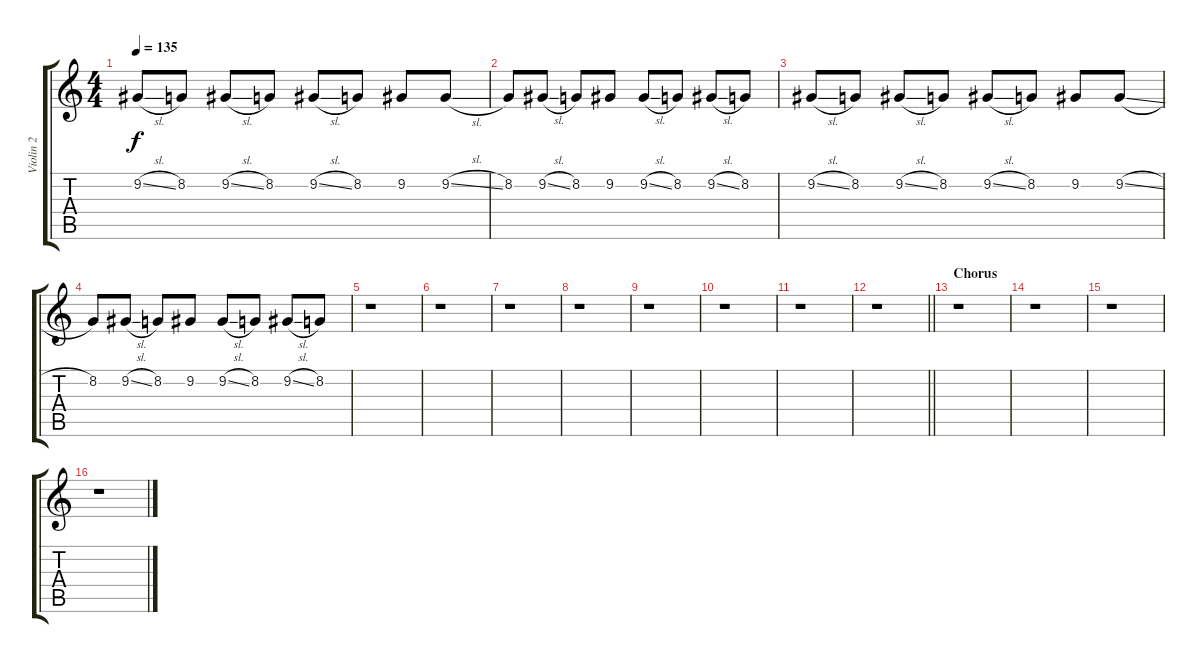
\track ("Violin 2" "Violin 2") {instrument stringensemble1}
\staff {score tabs}
\tuning (E4 B3 G3 D3 A2 E2) {hide}
\ts (4 4)
\tempo 135
\clef g2
\ks c
9.2{sl}.8{dy f} 8.2.8 9.2{sl}.8 8.2.8 9.2{sl}.8 8.2.8 9.2.8 9.2{sl}.8 |
8.2.8 9.2{sl}.8 8.2.8 9.2.8 9.2{sl}.8 8.2.8 9.2{sl}.8 8.2.8 |
9.2{sl}.8 8.2.8 9.2{sl}.8 8.2.8 9.2{sl}.8 8.2.8 9.2.8 9.2{sl}.8 |
8.2.8 9.2{sl}.8 8.2.8 9.2.8 9.2{sl}.8 8.2.8 9.2{sl}.8 8.2.8 |
r.1 |
r.1 |
r.1 |
r.1 |
r.1 |
r.1 |
r.1 |
\barLineRight lightlight
r.1 |
\section ("" "Chorus")
r.1 |
r.1 |
r.1 |
r.1
